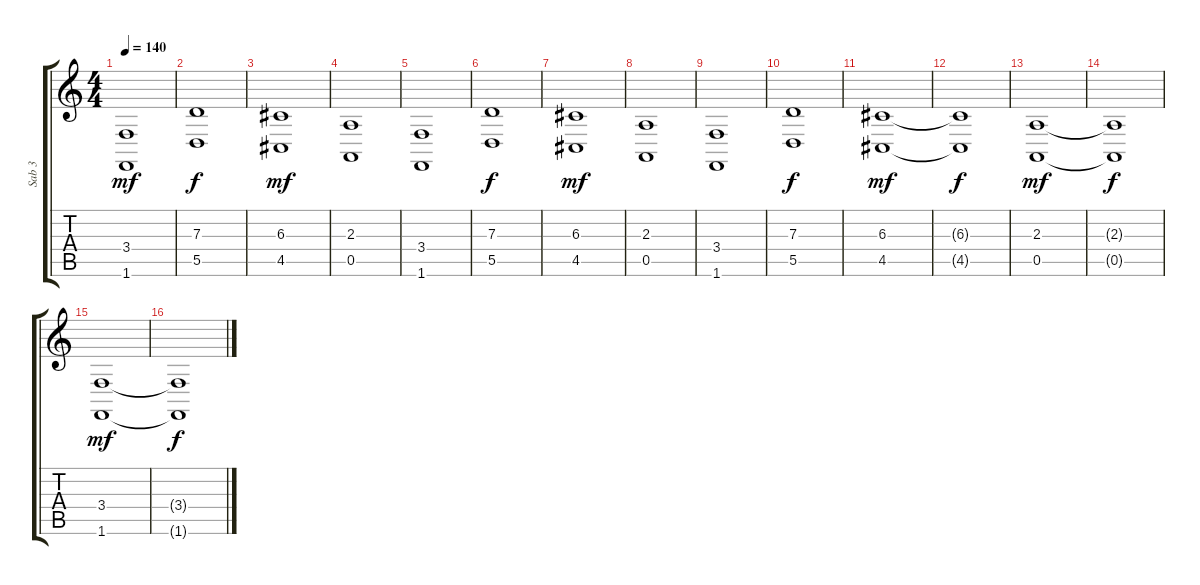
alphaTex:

\track ("Sab 3" "Sab 3") {instrument stringensemble2}
\staff {score tabs}
\tuning (E4 B3 G3 D3 A2 E2) {hide}
\ts (4 4)
\tempo 140
\clef g2
\ks c
(3.4 1.6).1{dy mf} |
(7.3 5.5).1{dy f} |
(6.3 4.5).1{dy mf} |
(2.3 0.5).1 |
(3.4 1.6).1 |
(7.3 5.5).1{dy f} |
(6.3 4.5).1{dy mf} |
(2.3 0.5).1 |
(3.4 1.6).1 |
(7.3 5.5).1{dy f} |
(6.3 4.5).1{dy mf} |
(6.3{t} 4.5{t}).1{dy f} |
(2.3 0.5).1{dy mf} |
(2.3{t} 0.5{t}).1{dy f} |
(3.4 1.6).1{dy mf} |
(3.4{t} 1.6{t}).1{dy f}
